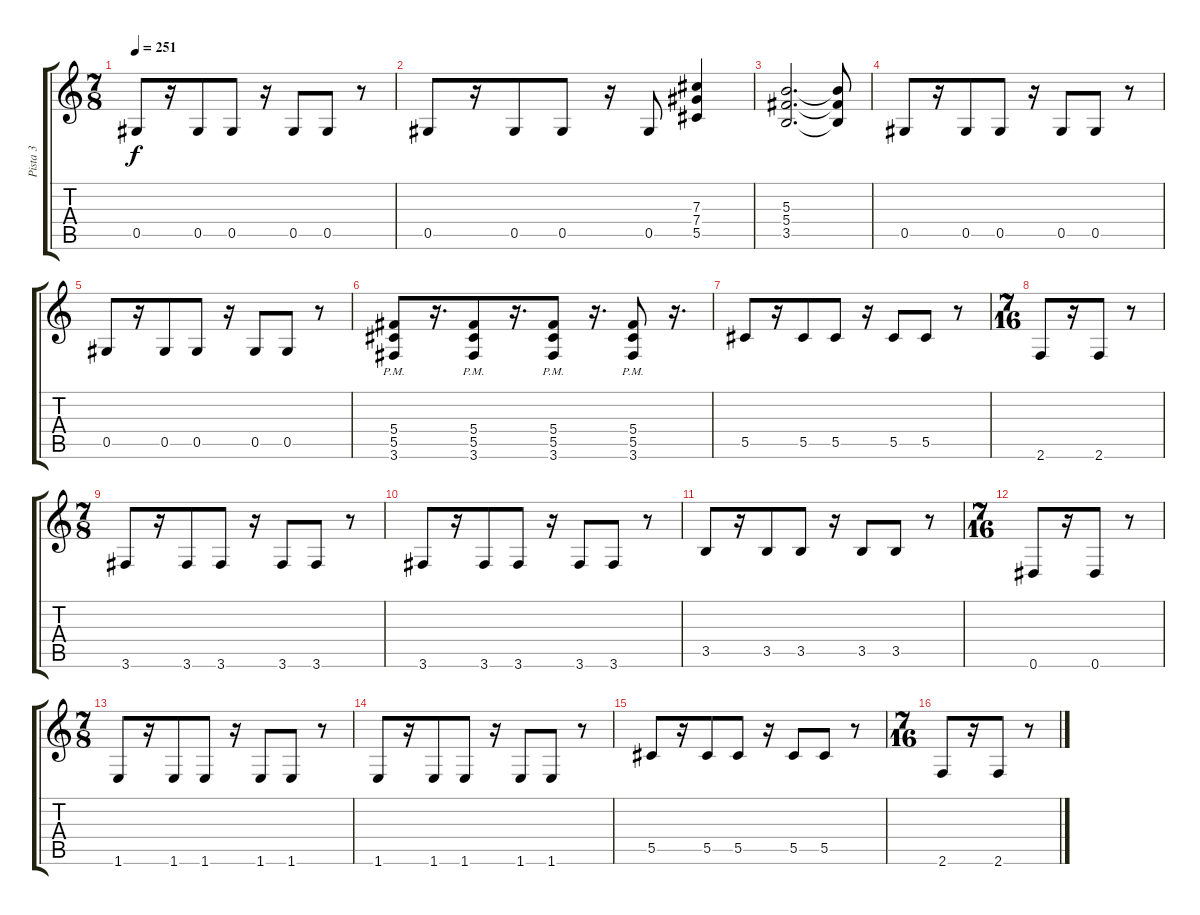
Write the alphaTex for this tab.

\track ("Pista 3" "Pista 3") {instrument distortionguitar}
\staff {score tabs}
\tuning (Eb4 Bb3 Gb3 Db3 Ab2 Eb2) {hide}
\ts (7 8)
\tempo 251
\clef g2
\ks c
0.5.8{dy f} r.16 0.5.8 0.5.8 r.16 0.5.8 0.5.8 r.8 |
0.5.8 r.16 0.5.8 0.5.8 r.16 0.5.8 (7.3 7.4 5.5).4 |
(5.3 5.4 3.5).2{d} (5.3{t} 5.4{t} 3.5{t}).8 |
0.5.8 r.16 0.5.8 0.5.8 r.16 0.5.8 0.5.8 r.8 |
0.5.8 r.16 0.5.8 0.5.8 r.16 0.5.8 0.5.8 r.8 |
(5.4{pm} 5.5{pm} 3.6{pm}).8 r.16{d} (5.4{pm} 5.5{pm} 3.6{pm}).8 r.16{d} (5.4{pm} 5.5{pm} 3.6{pm}).8 r.16{d} (5.4{pm} 5.5{pm} 3.6{pm}).8 r.16{d} |
5.5.8 r.16 5.5.8 5.5.8 r.16 5.5.8 5.5.8 r.8 |
\ts (7 16)
2.6.8 r.16 2.6.8 r.8 |
\ts (7 8)
3.6.8 r.16 3.6.8 3.6.8 r.16 3.6.8 3.6.8 r.8 |
3.6.8 r.16 3.6.8 3.6.8 r.16 3.6.8 3.6.8 r.8 |
3.5.8 r.16 3.5.8 3.5.8 r.16 3.5.8 3.5.8 r.8 |
\ts (7 16)
0.6.8 r.16 0.6.8 r.8 |
\ts (7 8)
1.6.8 r.16 1.6.8 1.6.8 r.16 1.6.8 1.6.8 r.8 |
1.6.8 r.16 1.6.8 1.6.8 r.16 1.6.8 1.6.8 r.8 |
5.5.8 r.16 5.5.8 5.5.8 r.16 5.5.8 5.5.8 r.8 |
\ts (7 16)
2.6.8 r.16 2.6.8 r.8
